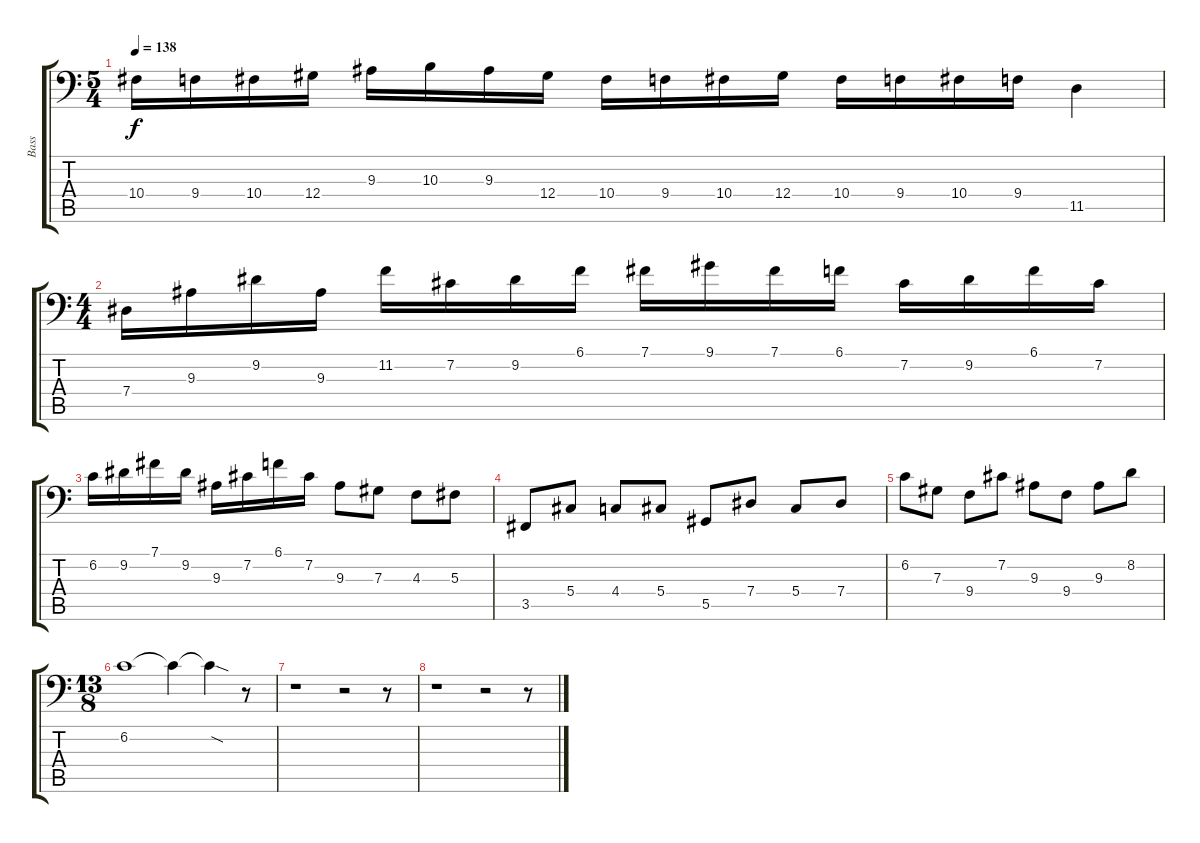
\track ("Bass" "Bass") {instrument electricbassfinger}
\staff {score tabs}
\tuning (B2 Gb2 Db2 Ab1 Eb1 Bb0) {hide}
\ts (5 4)
\tempo 138
\clef f4
\ks c
10.4.16{dy f} 9.4.16 10.4.16 12.4.16 9.3.16 10.3.16 9.3.16 12.4.16 10.4.16 9.4.16 10.4.16 12.4.16 10.4.16 9.4.16 10.4.16 9.4.16 11.5.4 |
\ts (4 4)
7.4.16 9.3.16 9.2.16 9.3.16 11.2.16 7.2.16 9.2.16 6.1.16 7.1.16 9.1.16 7.1.16 6.1.16 7.2.16 9.2.16 6.1.16 7.2.16 |
6.2.16 9.2.16 7.1.16 9.2.16 9.3.16 7.2.16 6.1.16 7.2.16 9.3.8 7.3.8 4.3.8 5.3.8 |
3.5.8 5.4.8 4.4.8 5.4.8 5.5.8 7.4.8 5.4.8 7.4.8 |
6.2.8 7.3.8 9.4.8 7.2.8 9.3.8 9.4.8 9.3.8 8.2.8 |
\ts (13 8)
6.2.1 6.2{t}.4 6.2{sod t}.4 r.8 |
r.1 r.2 r.8 |
r.1 r.2 r.8
